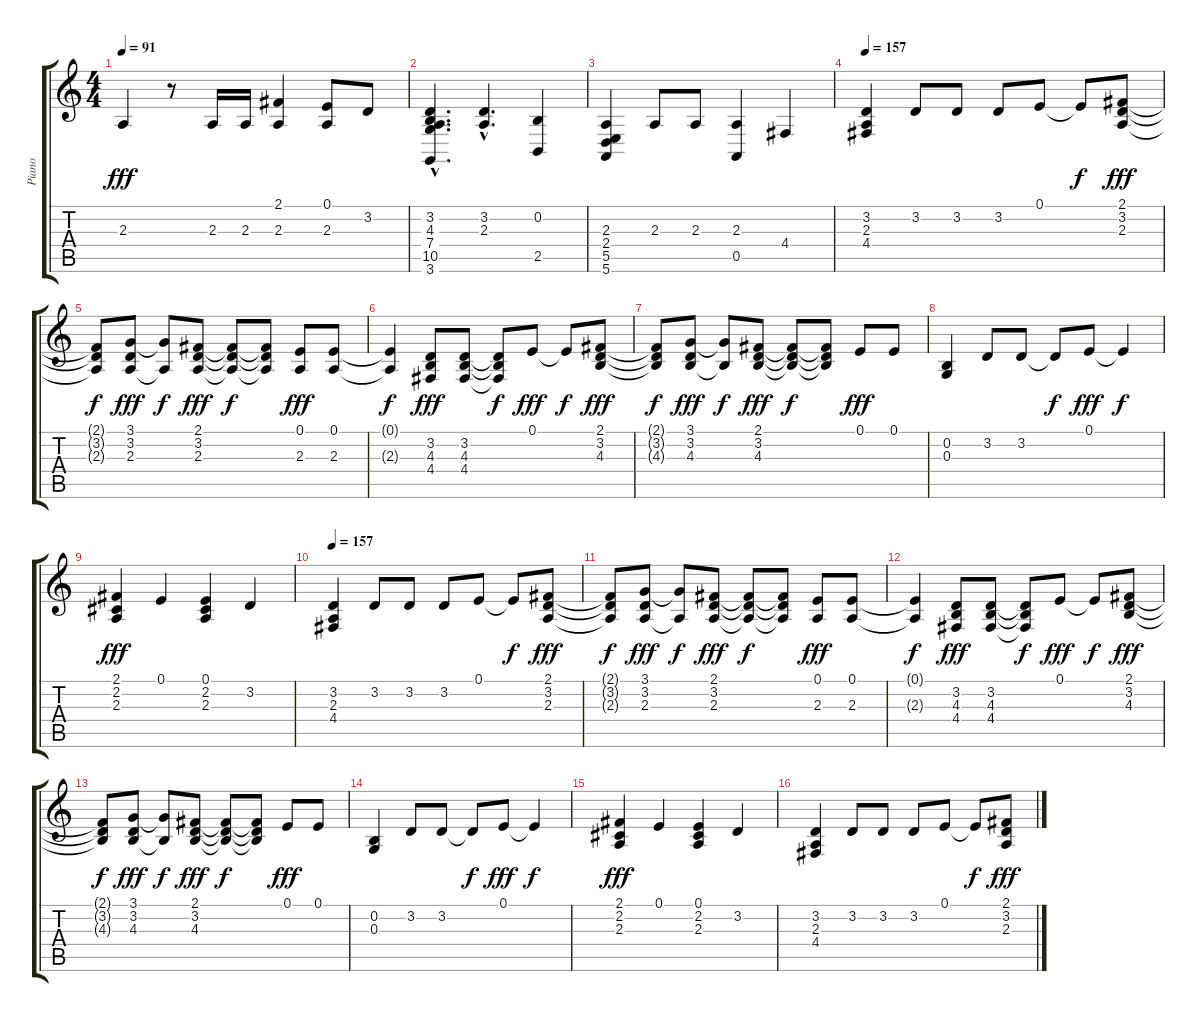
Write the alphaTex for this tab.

\track ("Piano" "Piano") {instrument brightacousticpiano}
\staff {score tabs}
\tuning (E4 B3 G3 D3 A2 E2) {hide}
\ts (4 4)
\tempo 91
\clef g2
\ks c
2.3.4{dy fff} r.8 2.3.16 2.3.16 (2.1 2.3).4 (0.1 2.3).8 3.2.8 |
(3.2{hac} 4.3{hac} 7.4{hac} 10.5{hac} 3.6{hac}).4{d} (3.2{hac} 2.3{hac}).4{d} (0.2 2.5).4 |
(2.3 2.4 5.5 5.6).4 2.3.8 2.3.8 (2.3 0.5).4 4.4.4 |
\tempo 157
(3.2 2.3 4.4).4 3.2.8 3.2.8 3.2.8 0.1.8 0.1{t}.8{dy f} (2.1 3.2 2.3).8{dy fff} |
(2.1{t} 3.2{t} 2.3{t}).8{dy f} (3.1 3.2 2.3).8{dy fff} (3.1{t} 2.3{t}).8{dy f} (2.1 3.2 2.3).8{dy fff} (2.1{t} 3.2{t} 2.3{t}).8{dy f} (2.1{t} 3.2{t} 2.3{t}).8 (0.1 2.3).8{dy fff} (0.1 2.3).8 |
(0.1{t} 2.3{t}).4{dy f} (3.2 4.3 4.4).8{dy fff} (3.2 4.3 4.4).8 (3.2{t} 4.3{t} 4.4{t}).8{dy f} 0.1.8{dy fff} 0.1{t}.8{dy f} (2.1 3.2 4.3).8{dy fff} |
(2.1{t} 3.2{t} 4.3{t}).8{dy f} (3.1 3.2 4.3).8{dy fff} (3.1{t} 4.3{t}).8{dy f} (2.1 3.2 4.3).8{dy fff} (2.1{t} 3.2{t} 4.3{t}).8{dy f} (2.1{t} 3.2{t} 4.3{t}).8 0.1.8{dy fff} 0.1.8 |
(0.2 0.3).4 3.2.8 3.2.8 3.2{t}.8{dy f} 0.1.8{dy fff} 0.1{t}.4{dy f} |
(2.1 2.2 2.3).4{dy fff} 0.1.4 (0.1 2.2 2.3).4 3.2.4 |
\tempo 157
(3.2 2.3 4.4).4 3.2.8 3.2.8 3.2.8 0.1.8 0.1{t}.8{dy f} (2.1 3.2 2.3).8{dy fff} |
(2.1{t} 3.2{t} 2.3{t}).8{dy f} (3.1 3.2 2.3).8{dy fff} (3.1{t} 2.3{t}).8{dy f} (2.1 3.2 2.3).8{dy fff} (2.1{t} 3.2{t} 2.3{t}).8{dy f} (2.1{t} 3.2{t} 2.3{t}).8 (0.1 2.3).8{dy fff} (0.1 2.3).8 |
(0.1{t} 2.3{t}).4{dy f} (3.2 4.3 4.4).8{dy fff} (3.2 4.3 4.4).8 (3.2{t} 4.3{t} 4.4{t}).8{dy f} 0.1.8{dy fff} 0.1{t}.8{dy f} (2.1 3.2 4.3).8{dy fff} |
(2.1{t} 3.2{t} 4.3{t}).8{dy f} (3.1 3.2 4.3).8{dy fff} (3.1{t} 4.3{t}).8{dy f} (2.1 3.2 4.3).8{dy fff} (2.1{t} 3.2{t} 4.3{t}).8{dy f} (2.1{t} 3.2{t} 4.3{t}).8 0.1.8{dy fff} 0.1.8 |
(0.2 0.3).4 3.2.8 3.2.8 3.2{t}.8{dy f} 0.1.8{dy fff} 0.1{t}.4{dy f} |
(2.1 2.2 2.3).4{dy fff} 0.1.4 (0.1 2.2 2.3).4 3.2.4 |
(3.2 2.3 4.4).4 3.2.8 3.2.8 3.2.8 0.1.8 0.1{t}.8{dy f} (2.1 3.2 2.3).8{dy fff}
